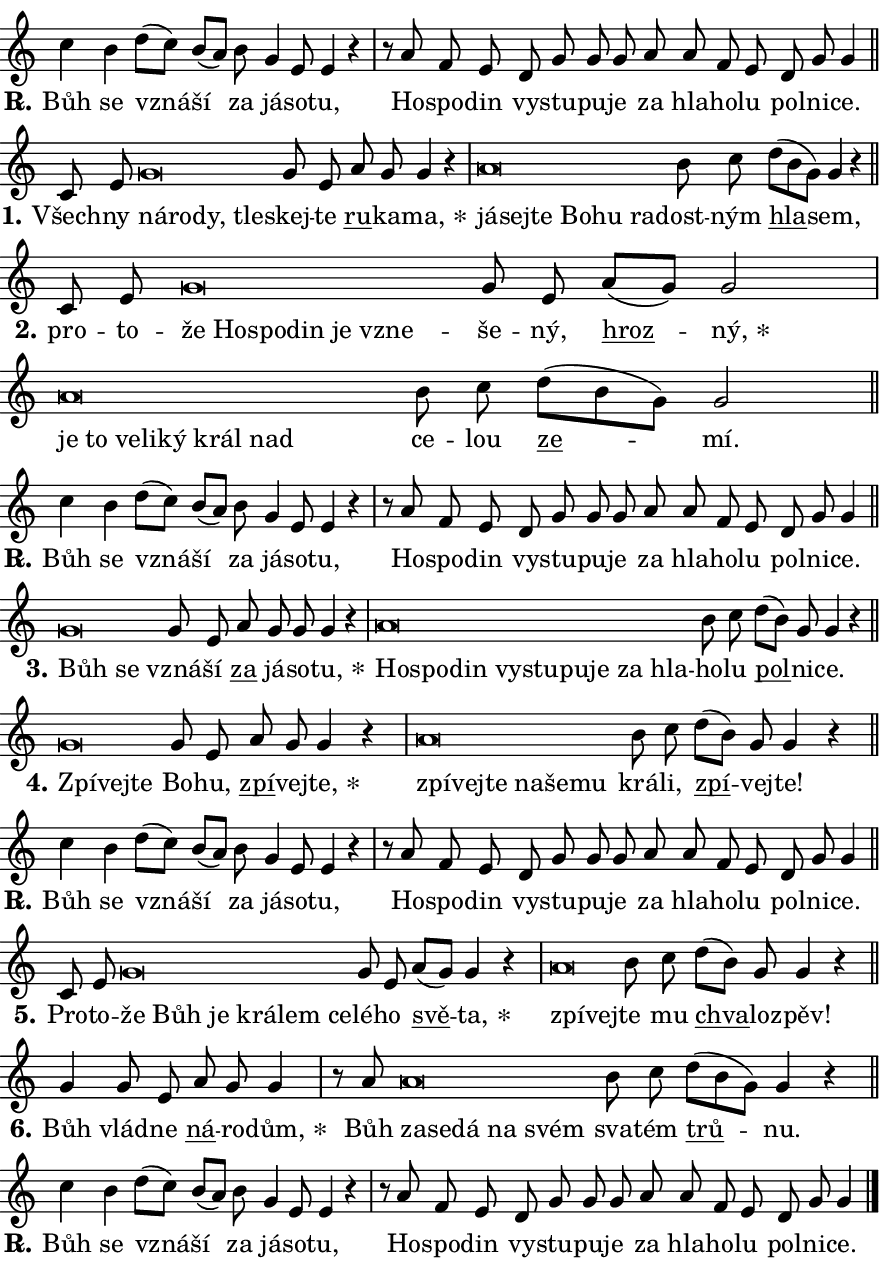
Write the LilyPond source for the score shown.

\version "2.24.0"
\header { tagline = "" }
\paper {
  indent = 0\cm
  top-margin = 0\cm
  right-margin = 0.13\cm % to fit lyric hyphens
  bottom-margin = 0\cm
  left-margin = 0\cm
  paper-width = 15\cm
  page-breaking = #ly:one-page-breaking
  system-system-spacing.basic-distance = #11
  score-system-spacing.basic-distance = #11
  ragged-last = ##f
}


%% Author: Thomas Morley
%% https://lists.gnu.org/archive/html/lilypond-user/2020-05/msg00002.html
#(define (line-position grob)
"Returns position of @var[grob} in current system:
   @code{'start}, if at first time-step
   @code{'end}, if at last time-step
   @code{'middle} otherwise
"
  (let* ((col (ly:item-get-column grob))
         (ln (ly:grob-object col 'left-neighbor))
         (rn (ly:grob-object col 'right-neighbor))
         (col-to-check-left (if (ly:grob? ln) ln col))
         (col-to-check-right (if (ly:grob? rn) rn col))
         (break-dir-left
           (and
             (ly:grob-property col-to-check-left 'non-musical #f)
             (ly:item-break-dir col-to-check-left)))
         (break-dir-right
           (and
             (ly:grob-property col-to-check-right 'non-musical #f)
             (ly:item-break-dir col-to-check-right))))
        (cond ((eqv? 1 break-dir-left) 'start)
              ((eqv? -1 break-dir-right) 'end)
              (else 'middle))))

#(define (tranparent-at-line-position vctor)
  (lambda (grob)
  "Relying on @code{line-position} select the relevant enry from @var{vctor}.
Used to determine transparency,"
    (case (line-position grob)
      ((end) (not (vector-ref vctor 0)))
      ((middle) (not (vector-ref vctor 1)))
      ((start) (not (vector-ref vctor 2))))))

noteHeadBreakVisibility =
#(define-music-function (break-visibility)(vector?)
"Makes @code{NoteHead}s transparent relying on @var{break-visibility}"
#{
  \override NoteHead.transparent =
    #(tranparent-at-line-position break-visibility)
#})

#(define delete-ledgers-for-transparent-note-heads
  (lambda (grob)
    "Reads whether a @code{NoteHead} is transparent.
If so this @code{NoteHead} is removed from @code{'note-heads} from
@var{grob}, which is supposed to be @code{LedgerLineSpanner}.
As a result ledgers are not printed for this @code{NoteHead}"
    (let* ((nhds-array (ly:grob-object grob 'note-heads))
           (nhds-list
             (if (ly:grob-array? nhds-array)
                 (ly:grob-array->list nhds-array)
                 '()))
           ;; Relies on the transparent-property being done before
           ;; Staff.LedgerLineSpanner.after-line-breaking is executed.
           ;; This is fragile ...
           (to-keep
             (remove
               (lambda (nhd)
                 (ly:grob-property nhd 'transparent #f))
               nhds-list)))
      ;; TODO find a better method to iterate over grob-arrays, similiar
      ;; to filter/remove etc for lists
      ;; For now rebuilt from scratch
      (set! (ly:grob-object grob 'note-heads)  '())
      (for-each
        (lambda (nhd)
          (ly:pointer-group-interface::add-grob grob 'note-heads nhd))
        to-keep))))

squashNotes = {
  \override NoteHead.X-extent = #'(-0.2 . 0.2)
  \override NoteHead.Y-extent = #'(-0.75 . 0)
  \override NoteHead.stencil =
    #(lambda (grob)
       (let ((pos (ly:grob-property grob 'staff-position)))
         (begin
           (if (< pos -7) (display "ERROR: Lower brevis then expected\n") (display ""))
           (if (<= pos -6) ly:text-interface::print ly:note-head::print))))
}
unSquashNotes = {
  \revert NoteHead.X-extent
  \revert NoteHead.Y-extent
  \revert NoteHead.stencil
}

hideNotes = \noteHeadBreakVisibility #begin-of-line-visible
unHideNotes = \noteHeadBreakVisibility #all-visible

% work-around for resetting accidentals
% https://lilypond.org/doc/v2.23/Documentation/notation/displaying-rhythms#unmetered-music
cadenzaMeasure = {
  \cadenzaOff
  \partial 1024 s1024
  \cadenzaOn
}

#(define-markup-command (accent layout props text) (markup?)
  "Underline accented syllable"
  (interpret-markup layout props
    #{\markup \override #'(offset . 4.3) \underline { #text }#}))

responsum = \markup \concat {
  "R" \hspace #-1.05 \path #0.1 #'((moveto 0 0.07) (lineto 0.9 0.8)) \hspace #0.05 "."
}

spaceSize = #0.6828661417322834 % exact space size for TeX Gyre Schola

\layout {
  \context {
    \Staff
    \remove "Time_signature_engraver"
    \override LedgerLineSpanner.after-line-breaking = #delete-ledgers-for-transparent-note-heads
  }
  \context {
    \Lyrics {
      \override LyricSpace.minimum-distance = \spaceSize
      \override LyricText.font-name = #"TeX Gyre Schola"
      \override LyricText.font-size = 1
      \override StanzaNumber.font-name = #"TeX Gyre Schola Bold"
      \override StanzaNumber.font-size = 1
    }
  }
  \context {
    \Score 
    \override NoteHead.text =
      #(lambda (grob) 
        (let ((pos (ly:grob-property grob 'staff-position)))
          #{\markup {
            \combine
              \halign #-0.55 \raise #(if (= pos -6) 0 0.5) \override #'(thickness . 2) \draw-line #'(3.2 . 0)
              \musicglyph "noteheads.sM1"
          }#}))
  }
}

% magnetic-lyrics.ily
%
%   written by
%     Jean Abou Samra <jean@abou-samra.fr>
%     Werner Lemberg <wl@gnu.org>
%
%   adapted by
%     Jiri Hon <jiri.hon@gmail.com>
%
% Version 2022-Apr-15

% https://www.mail-archive.com/lilypond-user@gnu.org/msg149350.html

#(define (Left_hyphen_pointer_engraver context)
   "Collect syllable-hyphen-syllable occurrences in lyrics and store
them in properties.  This engraver only looks to the left.  For
example, if the lyrics input is @code{foo -- bar}, it does the
following.

@itemize @bullet
@item
Set the @code{text} property of the @code{LyricHyphen} grob between
@q{foo} and @q{bar} to @code{foo}.

@item
Set the @code{left-hyphen} property of the @code{LyricText} grob with
text @q{foo} to the @code{LyricHyphen} grob between @q{foo} and
@q{bar}.
@end itemize

Use this auxiliary engraver in combination with the
@code{lyric-@/text::@/apply-@/magnetic-@/offset!} hook."
   (let ((hyphen #f)
         (text #f))
     (make-engraver
      (acknowledgers
       ((lyric-syllable-interface engraver grob source-engraver)
        (set! text grob)))
      (end-acknowledgers
       ((lyric-hyphen-interface engraver grob source-engraver)
        ;(when (not (grob::has-interface grob 'lyric-space-interface))
          (set! hyphen grob)));)
      ((stop-translation-timestep engraver)
       (when (and text hyphen)
         (ly:grob-set-object! text 'left-hyphen hyphen))
       (set! text #f)
       (set! hyphen #f)))))

#(define (lyric-text::apply-magnetic-offset! grob)
   "If the space between two syllables is less than the value in
property @code{LyricText@/.details@/.squash-threshold}, move the right
syllable to the left so that it gets concatenated with the left
syllable.

Use this function as a hook for
@code{LyricText@/.after-@/line-@/breaking} if the
@code{Left_@/hyphen_@/pointer_@/engraver} is active."
   (let ((hyphen (ly:grob-object grob 'left-hyphen #f)))
     (when hyphen
       (let ((left-text (ly:spanner-bound hyphen LEFT)))
         (when (grob::has-interface left-text 'lyric-syllable-interface)
           (let* ((common (ly:grob-common-refpoint grob left-text X))
                  (this-x-ext (ly:grob-extent grob common X))
                  (left-x-ext
                   (begin
                     ;; Trigger magnetism for left-text.
                     (ly:grob-property left-text 'after-line-breaking)
                     (ly:grob-extent left-text common X)))
                  ;; `delta` is the gap width between two syllables.
                  (delta (- (interval-start this-x-ext)
                            (interval-end left-x-ext)))
                  (details (ly:grob-property grob 'details))
                  (threshold (assoc-get 'squash-threshold details 0.2)))
             (when (< delta threshold)
               (let* (;; We have to manipulate the input text so that
                      ;; ligatures crossing syllable boundaries are not
                      ;; disabled.  For languages based on the Latin
                      ;; script this is essentially a beautification.
                      ;; However, for non-Western scripts it can be a
                      ;; necessity.
                      (lt (ly:grob-property left-text 'text))
                      (rt (ly:grob-property grob 'text))
                      (is-space (grob::has-interface hyphen 'lyric-space-interface))
                      (space (if is-space " " ""))
                      (extra-delta (if is-space spaceSize 0))
                      ;; Append new syllable.
                      (ltrt-space (if (and (string? lt) (string? rt))
                                (string-append lt space rt)
                                (make-concat-markup (list lt space rt))))
                      ;; Right-align `ltrt` to the right side.
                      (ltrt-space-markup (grob-interpret-markup
                               grob
                               (make-translate-markup
                                (cons (interval-length this-x-ext) 0)
                                (make-right-align-markup ltrt-space)))))
                 (begin
                   ;; Don't print `left-text`.
                   (ly:grob-set-property! left-text 'stencil #f)
                   ;; Set text and stencil (which holds all collected
                   ;; syllables so far) and shift it to the left.
                   (ly:grob-set-property! grob 'text ltrt-space)
                   (ly:grob-set-property! grob 'stencil ltrt-space-markup)
                   (ly:grob-translate-axis! grob (- (- delta extra-delta)) X))))))))))


#(define (lyric-hyphen::displace-bounds-first grob)
   ;; Make very sure this callback isn't triggered too early.
   (let ((left (ly:spanner-bound grob LEFT))
         (right (ly:spanner-bound grob RIGHT)))
     (ly:grob-property left 'after-line-breaking)
     (ly:grob-property right 'after-line-breaking)
     (ly:lyric-hyphen::print grob)))

squashThreshold = #0.4

\layout {
  \context {
    \Lyrics
    \consists #Left_hyphen_pointer_engraver
    \override LyricText.after-line-breaking =
      #lyric-text::apply-magnetic-offset!
    \override LyricHyphen.stencil = #lyric-hyphen::displace-bounds-first
    \override LyricText.details.squash-threshold = \squashThreshold
    \override LyricHyphen.minimum-distance = 0
    \override LyricHyphen.minimum-length = \squashThreshold
  }
}

squashText = \override LyricText.details.squash-threshold = 9999
unSquashText = \override LyricText.details.squash-threshold = \squashThreshold

leftText = \override LyricText.self-alignment-X = #LEFT
unLeftText = \revert LyricText.self-alignment-X

starOffset = #(lambda (grob) 
                (let ((x_offset (ly:self-alignment-interface::aligned-on-x-parent grob)))
                  (if (= x_offset 0) 0 (+ x_offset 1.2))))

star = #(define-music-function (syllable)(string?)
"Append star separator at the end of a syllable"
#{
  \once \override LyricText.X-offset = #starOffset
  \lyricmode { \markup {
    #syllable
    \override #'((font-name . "TeX Gyre Schola Bold")) \hspace #0.2 \lower #0.65 \larger "*"
  } }
#})

starAccent = #(define-music-function (syllable)(string?)
"Append star separator at the end of a syllable and make accent"
#{
  \once \override LyricText.X-offset = #starOffset
  \lyricmode { \markup {
    \accent #syllable
    \override #'((font-name . "TeX Gyre Schola Bold")) \hspace #0.2 \lower #0.65 \larger "*"
  } }
#})

breath = #(define-music-function (syllable)(string?)
"Append breathing indicator at the end of a syllable"
#{
  \lyricmode { \markup { #syllable "+" } }
#})

optionalBreath = #(define-music-function (syllable)(string?)
"Append optional breathing indicator at the end of a syllable"
#{
  \lyricmode { \markup { #syllable "(+)" } }
#})


\score {
    <<
        \new Voice = "melody" { \cadenzaOn \key c \major \relative { c''4 b d8[( c)] b[( a)] \bar "" b g4 e8 e4 r \cadenzaMeasure \bar "|" r8 a f e \bar "" d g g g \bar "" a a f e d g g4 \cadenzaMeasure \bar "||" \break } }
        \new Lyrics \lyricsto "melody" { \lyricmode { \set stanza = \responsum
Bůh se vzná -- ší za já -- so -- tu, Ho -- spo -- din vy -- stu -- pu -- je za hla -- ho -- lu pol -- ni -- ce. } }
    >>
    \layout {}
}

\score {
    <<
        \new Voice = "melody" { \cadenzaOn \key c \major \relative { c'8 e \bar "" \squashNotes g\breve*1/16 \hideNotes \breve*1/16 \bar "" \breve*1/16 \breve*1/16 \bar "" \unHideNotes \unSquashNotes g8 e \bar "" a g g4 r \cadenzaMeasure \bar "|" \squashNotes a\breve*1/16 \hideNotes \breve*1/16 \bar "" \breve*1/16 \bar "" \breve*1/16 \bar "" \breve*1/16 \breve*1/16 \bar "" \unHideNotes \unSquashNotes b8 c \bar "" d[( b g)] g4 r \cadenzaMeasure \bar "||" \break } }
        \new Lyrics \lyricsto "melody" { \lyricmode { \set stanza = "1."
Všech -- ny \leftText ná -- \squashText ro -- dy, tle -- \unLeftText \unSquashText skej -- te \markup \accent ru -- ka -- \star ma, \leftText já -- \squashText sej -- te Bo -- hu ra -- \unLeftText \unSquashText dost -- ným \markup \accent hla -- sem, } }
    >>
    \layout {}
}

\score {
    <<
        \new Voice = "melody" { \cadenzaOn \key c \major \relative { c'8 e \bar "" \squashNotes g\breve*1/16 \hideNotes \breve*1/16 \bar "" \breve*1/16 \bar "" \breve*1/16 \bar "" \breve*1/16 \breve*1/16 \bar "" \unHideNotes \unSquashNotes g8 e \bar "" a[( g)] g2 \cadenzaMeasure \bar "|" \squashNotes a\breve*1/16 \hideNotes \breve*1/16 \bar "" \breve*1/16 \bar "" \breve*1/16 \bar "" \breve*1/16 \bar "" \breve*1/16 \breve*1/16 \bar "" \unHideNotes \unSquashNotes b8 c \bar "" d[( b g)] g2 \cadenzaMeasure \bar "||" \break } }
        \new Lyrics \lyricsto "melody" { \lyricmode { \set stanza = "2."
pro -- to -- \leftText že \squashText Ho -- spo -- din je vzne -- \unLeftText \unSquashText še -- ný, \markup \accent hroz -- \star ný, \leftText je \squashText to ve -- li -- ký král nad \unLeftText \unSquashText ce -- lou \markup \accent ze -- mí. } }
    >>
    \layout {}
}

\score {
    <<
        \new Voice = "melody" { \cadenzaOn \key c \major \relative { c''4 b d8[( c)] b[( a)] \bar "" b g4 e8 e4 r \cadenzaMeasure \bar "|" r8 a f e \bar "" d g g g \bar "" a a f e d g g4 \cadenzaMeasure \bar "||" \break } }
        \new Lyrics \lyricsto "melody" { \lyricmode { \set stanza = \responsum
Bůh se vzná -- ší za já -- so -- tu, Ho -- spo -- din vy -- stu -- pu -- je za hla -- ho -- lu pol -- ni -- ce. } }
    >>
    \layout {}
}

\score {
    <<
        \new Voice = "melody" { \cadenzaOn \key c \major \relative { \squashNotes g'\breve*1/16 \hideNotes \breve*1/16 \bar "" \unHideNotes \unSquashNotes g8 e \bar "" a g g g4 r \cadenzaMeasure \bar "|" \squashNotes a\breve*1/16 \hideNotes \breve*1/16 \bar "" \breve*1/16 \bar "" \breve*1/16 \bar "" \breve*1/16 \bar "" \breve*1/16 \bar "" \breve*1/16 \bar "" \breve*1/16 \breve*1/16 \bar "" \unHideNotes \unSquashNotes b8 c \bar "" d[( b)] g g4 r \cadenzaMeasure \bar "||" \break } }
        \new Lyrics \lyricsto "melody" { \lyricmode { \set stanza = "3."
\leftText Bůh \squashText se \unLeftText \unSquashText vzná -- ší \markup \accent za já -- so -- \star tu, \leftText Ho -- \squashText spo -- din vy -- stu -- pu -- je za hla -- \unLeftText \unSquashText ho -- lu \markup \accent pol -- ni -- ce. } }
    >>
    \layout {}
}

\score {
    <<
        \new Voice = "melody" { \cadenzaOn \key c \major \relative { \squashNotes g'\breve*1/16 \hideNotes \breve*1/16 \breve*1/16 \bar "" \unHideNotes \unSquashNotes g8 e \bar "" a g g4 r \cadenzaMeasure \bar "|" \squashNotes a\breve*1/16 \hideNotes \breve*1/16 \bar "" \breve*1/16 \bar "" \breve*1/16 \bar "" \breve*1/16 \breve*1/16 \bar "" \unHideNotes \unSquashNotes b8 c \bar "" d[( b)] g g4 r \cadenzaMeasure \bar "||" \break } }
        \new Lyrics \lyricsto "melody" { \lyricmode { \set stanza = "4."
\leftText Zpí -- \squashText vej -- te \unLeftText \unSquashText Bo -- hu, \markup \accent zpí -- vej -- \star te, \leftText zpí -- \squashText vej -- te na -- še -- mu \unLeftText \unSquashText krá -- li, \markup \accent zpí -- vej -- te! } }
    >>
    \layout {}
}

\score {
    <<
        \new Voice = "melody" { \cadenzaOn \key c \major \relative { c''4 b d8[( c)] b[( a)] \bar "" b g4 e8 e4 r \cadenzaMeasure \bar "|" r8 a f e \bar "" d g g g \bar "" a a f e d g g4 \cadenzaMeasure \bar "||" \break } }
        \new Lyrics \lyricsto "melody" { \lyricmode { \set stanza = \responsum
Bůh se vzná -- ší za já -- so -- tu, Ho -- spo -- din vy -- stu -- pu -- je za hla -- ho -- lu pol -- ni -- ce. } }
    >>
    \layout {}
}

\score {
    <<
        \new Voice = "melody" { \cadenzaOn \key c \major \relative { c'8 e \bar "" \squashNotes g\breve*1/16 \hideNotes \breve*1/16 \bar "" \breve*1/16 \bar "" \breve*1/16 \bar "" \breve*1/16 \breve*1/16 \bar "" \unHideNotes \unSquashNotes g8 e \bar "" a[( g)] g4 r \cadenzaMeasure \bar "|" \squashNotes a\breve*1/16 \hideNotes \breve*1/16 \bar "" \unHideNotes \unSquashNotes b8 c \bar "" d[( b)] g g4 r \cadenzaMeasure \bar "||" \break } }
        \new Lyrics \lyricsto "melody" { \lyricmode { \set stanza = "5."
Pro -- to -- \leftText že \squashText Bůh je krá -- lem ce -- \unLeftText \unSquashText lé -- ho \markup \accent svě -- \star ta, \leftText zpí -- \squashText vej -- \unLeftText \unSquashText te mu \markup \accent chva -- lo -- zpěv! } }
    >>
    \layout {}
}

\score {
    <<
        \new Voice = "melody" { \cadenzaOn \key c \major \relative { g'4 g8 e \bar "" a g g4 \cadenzaMeasure \bar "|" r8 a8 \squashNotes a\breve*1/16 \hideNotes \breve*1/16 \bar "" \breve*1/16 \bar "" \breve*1/16 \breve*1/16 \bar "" \unHideNotes \unSquashNotes b8 c \bar "" d[( b g)] g4 r \cadenzaMeasure \bar "||" \break } }
        \new Lyrics \lyricsto "melody" { \lyricmode { \set stanza = "6."
Bůh vlád -- ne \markup \accent ná -- ro -- \star dům, Bůh \leftText za -- \squashText se -- dá na svém \unLeftText \unSquashText sva -- tém \markup \accent trů -- nu. } }
    >>
    \layout {}
}

\score {
    <<
        \new Voice = "melody" { \cadenzaOn \key c \major \relative { c''4 b d8[( c)] b[( a)] \bar "" b g4 e8 e4 r \cadenzaMeasure \bar "|" r8 a f e \bar "" d g g g \bar "" a a f e d g g4 \cadenzaMeasure \bar "||" \break } \bar "|." }
        \new Lyrics \lyricsto "melody" { \lyricmode { \set stanza = \responsum
Bůh se vzná -- ší za já -- so -- tu, Ho -- spo -- din vy -- stu -- pu -- je za hla -- ho -- lu pol -- ni -- ce. } }
    >>
    \layout {}
}
